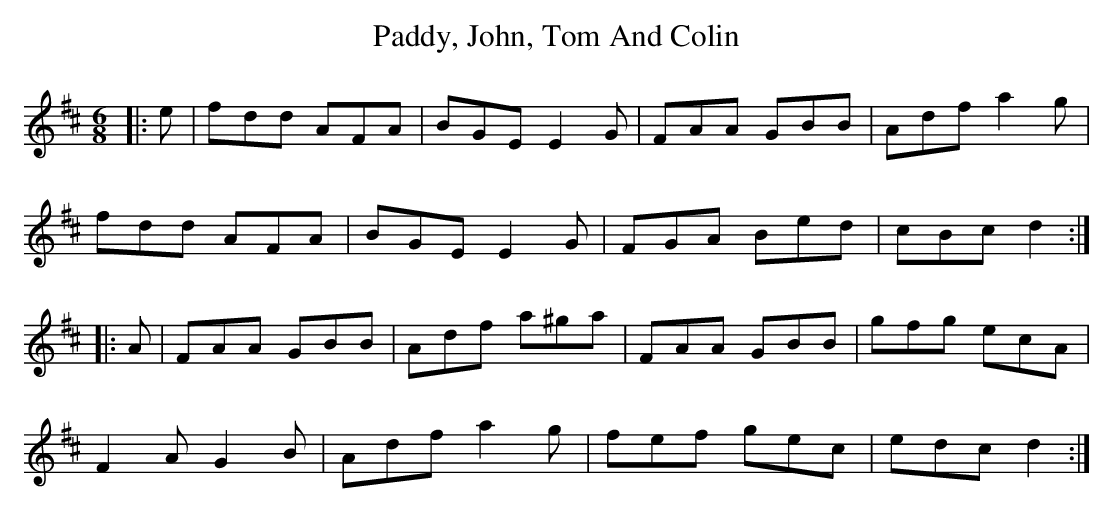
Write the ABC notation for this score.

X:1
T: Paddy, John, Tom And Colin
M: 6/8
L: 1/8
K: Dmaj
|:e|fdd AFA|BGE E2G|FAA GBB|Adf a2g|
fdd AFA|BGE E2G|FGA Bed|cBc d2:|
|:A|FAA GBB|Adf a^ga|FAA GBB|gfg ecA|
F2A G2B|Adf a2g|fef gec|edc d2:|
